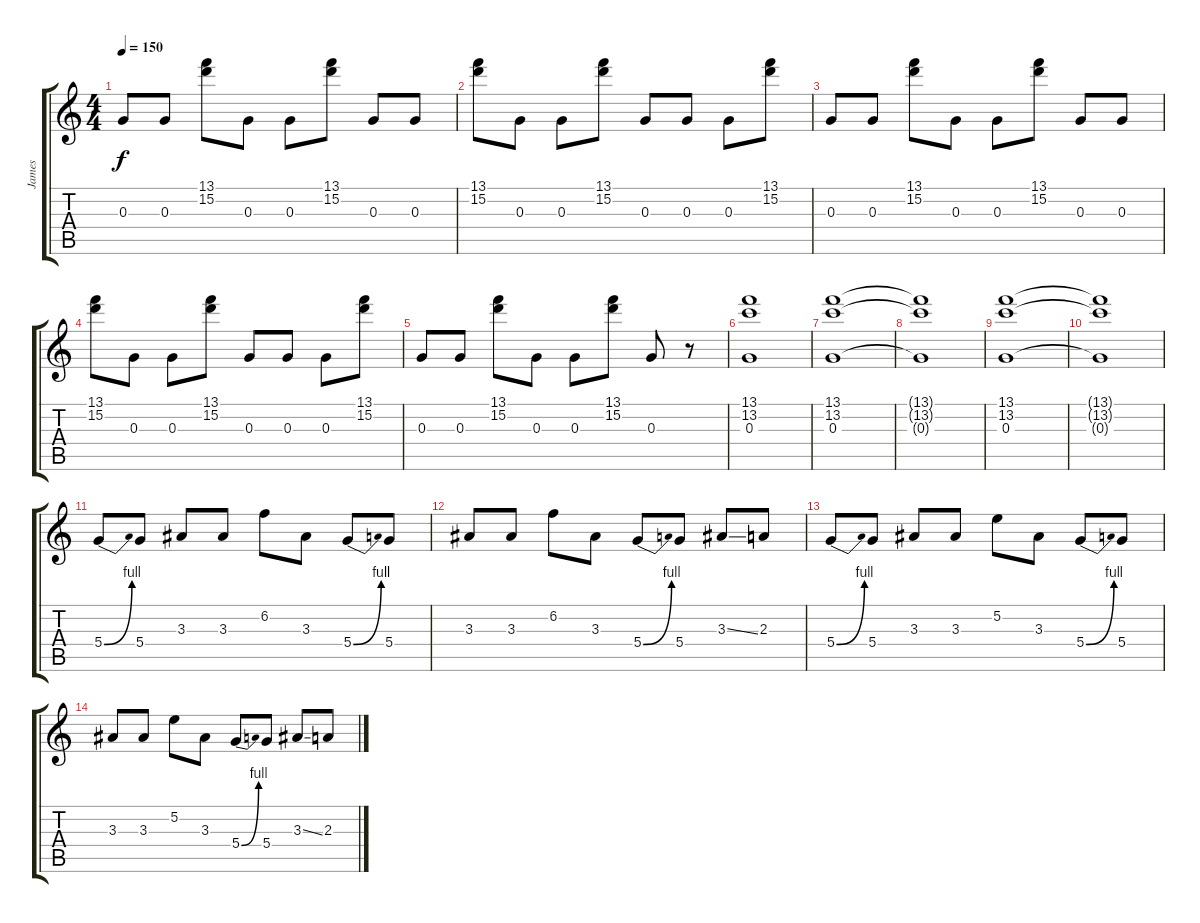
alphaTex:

\track ("James" "James") {instrument distortionguitar}
\staff {score tabs}
\tuning (E4 B3 G3 D3 A2 E2) {hide}
\ts (4 4)
\tempo 150
\clef g2
\ks c
0.3.8{dy f instrument distortionguitar} 0.3.8 (13.1 15.2).8 0.3.8 0.3.8 (13.1 15.2).8 0.3.8 0.3.8 |
(13.1 15.2).8 0.3.8 0.3.8 (13.1 15.2).8 0.3.8 0.3.8 0.3.8 (13.1 15.2).8 |
0.3.8 0.3.8 (13.1 15.2).8 0.3.8 0.3.8 (13.1 15.2).8 0.3.8 0.3.8 |
(13.1 15.2).8 0.3.8 0.3.8 (13.1 15.2).8 0.3.8 0.3.8 0.3.8 (13.1 15.2).8 |
0.3.8 0.3.8 (13.1 15.2).8 0.3.8 0.3.8 (13.1 15.2).8 0.3.8 r.8 |
(13.1 13.2 0.3).1 |
(13.1 13.2 0.3).1 |
(13.1{t} 13.2{t} 0.3{t}).1 |
(13.1 13.2 0.3).1 |
(13.1{t} 13.2{t} 0.3{t}).1 |
5.4{be (bend 0 0 60 4)}.8 5.4.8 3.3.8 3.3.8 6.2.8 3.3.8 5.4{be (bend 0 0 60 4)}.8 5.4.8 |
3.3.8 3.3.8 6.2.8 3.3.8 5.4{be (bend 0 0 60 4)}.8 5.4.8 3.3{ss}.8 2.3.8 |
5.4{be (bend 0 0 60 4)}.8 5.4.8 3.3.8 3.3.8 5.2.8 3.3.8 5.4{be (bend 0 0 60 4)}.8 5.4.8 |
3.3.8 3.3.8 5.2.8 3.3.8 5.4{be (bend 0 0 60 4)}.8 5.4.8 3.3{ss}.8 2.3.8
